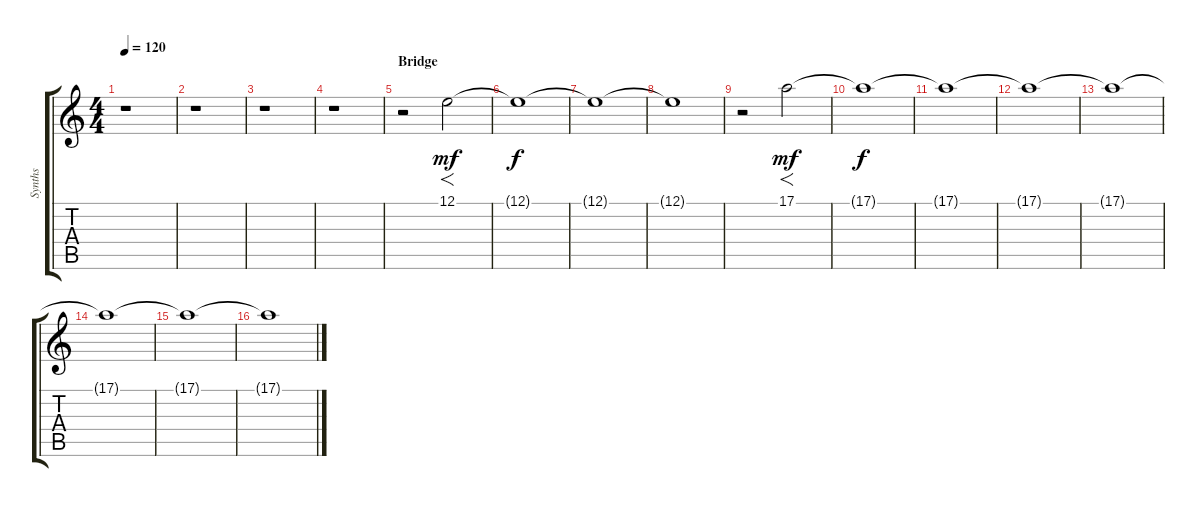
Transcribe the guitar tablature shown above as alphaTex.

\track ("Synths" "Synths") {instrument synthstrings2}
\staff {score tabs}
\tuning (E4 B3 G3 D3 A2 E2) {hide}
\ts (4 4)
\tempo 120
\clef g2
\ks c
r.1{dy f} |
r.1 |
r.1 |
r.1 |
\section ("" "Bridge")
r.2{volume 11} 12.1.2{f dy mf} |
12.1{t}.1{dy f} |
12.1{t}.1 |
12.1{t}.1 |
r.2 17.1.2{f dy mf} |
17.1{t}.1{dy f} |
17.1{t}.1 |
17.1{t}.1 |
17.1{t}.1 |
17.1{t}.1 |
17.1{t}.1 |
17.1{t}.1
